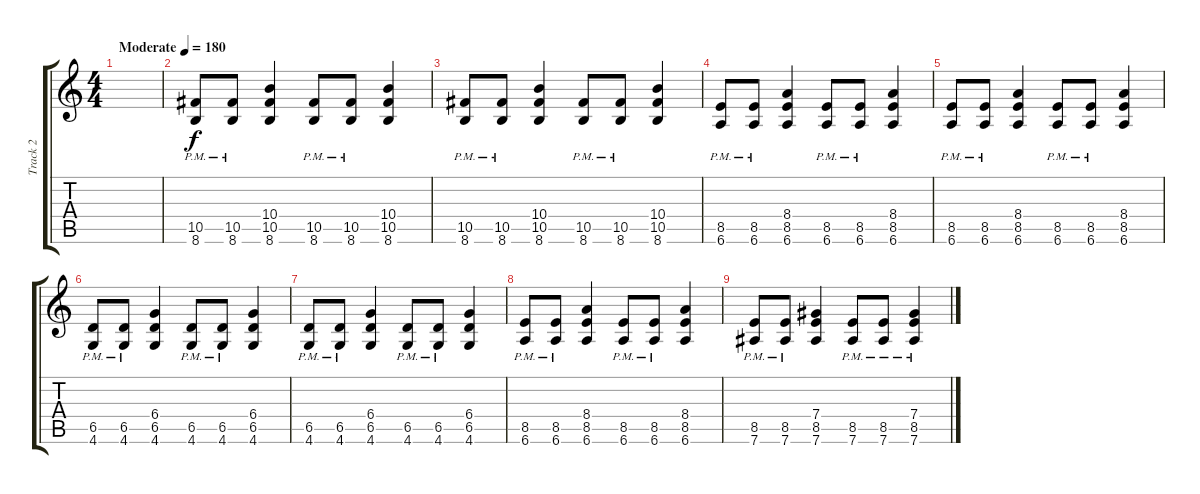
\track ("Track 2" "Track 2") {instrument distortionguitar}
\staff {score tabs}
\tuning (Eb4 Bb3 Gb3 Db3 Ab2 Eb2) {hide}
\ts (4 4)
\tempo (180 "Moderate")
\clef g2
\ks c
|
(10.5{pm} 8.6{pm}).8 (10.5{pm} 8.6{pm}).8 (10.4 10.5 8.6).4 (10.5{pm} 8.6{pm}).8 (10.5{pm} 8.6{pm}).8 (10.4 10.5 8.6).4 |
(10.5{pm} 8.6{pm}).8 (10.5{pm} 8.6{pm}).8 (10.4 10.5 8.6).4 (10.5{pm} 8.6{pm}).8 (10.5{pm} 8.6{pm}).8 (10.4 10.5 8.6).4 |
(8.5{pm} 6.6{pm}).8 (8.5{pm} 6.6{pm}).8 (8.4 8.5 6.6).4 (8.5{pm} 6.6{pm}).8 (8.5{pm} 6.6{pm}).8 (8.4 8.5 6.6).4 |
(8.5{pm} 6.6{pm}).8 (8.5{pm} 6.6{pm}).8 (8.4 8.5 6.6).4 (8.5{pm} 6.6{pm}).8 (8.5{pm} 6.6{pm}).8 (8.4 8.5 6.6).4 |
(6.5{pm} 4.6{pm}).8 (6.5{pm} 4.6{pm}).8 (6.4 6.5 4.6).4 (6.5{pm} 4.6{pm}).8 (6.5{pm} 4.6{pm}).8 (6.4 6.5 4.6).4 |
(6.5{pm} 4.6{pm}).8 (6.5{pm} 4.6{pm}).8 (6.4 6.5 4.6).4 (6.5{pm} 4.6{pm}).8 (6.5{pm} 4.6{pm}).8 (6.4 6.5 4.6).4 |
(8.5{pm} 6.6{pm}).8 (8.5{pm} 6.6{pm}).8 (8.4 8.5 6.6).4 (8.5{pm} 6.6{pm}).8 (8.5{pm} 6.6{pm}).8 (8.4 8.5 6.6).4 |
(8.5{pm} 7.6{pm}).8 (8.5{pm} 7.6{pm}).8 (7.4 8.5 7.6).4 (8.5{pm} 7.6{pm}).8 (8.5{pm} 7.6).8 (7.4{pm} 8.5 7.6).4
